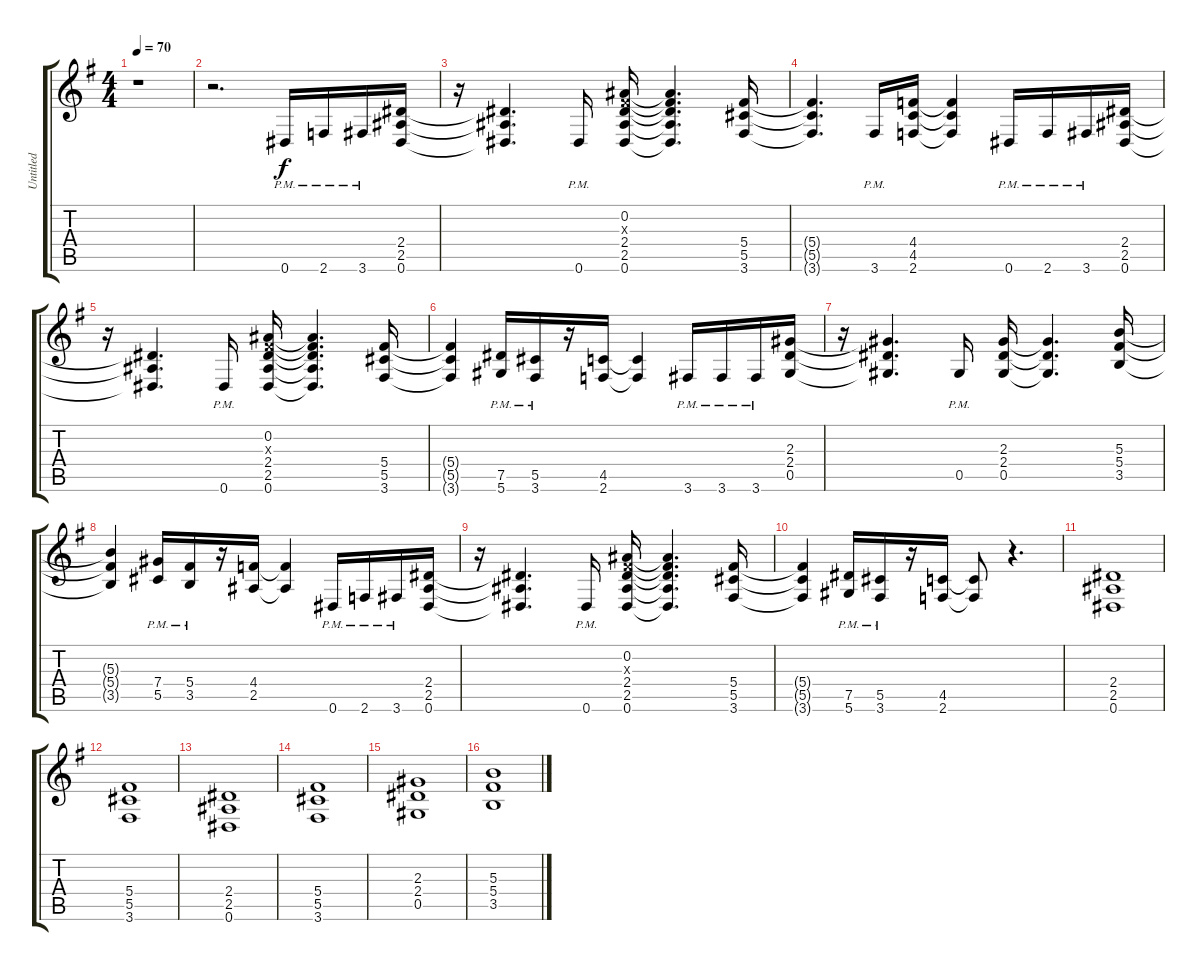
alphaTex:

\track ("Untitled" "Untitled") {instrument distortionguitar}
\staff {score tabs}
\tuning (Eb4 Bb3 Gb3 Db3 Ab2 Eb2) {hide}
\ts (4 4)
\tempo 70
\clef g2
\ks g
r.1{dy f} |
r.2{d} 0.6{pm}.16 2.6{pm}.16 3.6{pm}.16 (2.4 2.5 0.6).16 |
r.16 (2.4{t} 2.5{t} 0.6{t}).4{d} 0.6{pm}.16 (0.2 0.3{x} 2.4 2.5 0.6).16 (0.2{t} 0.3{t} 2.4{t} 2.5{t} 0.6{t}).4{d} (5.4 5.5 3.6).16 |
(5.4{t} 5.5{t} 3.6{t}).4{d} 3.6{pm}.16 (4.4 4.5 2.6).16 (4.4{t} 4.5{t} 2.6{t}).4 0.6{pm}.16 2.6{pm}.16 3.6{pm}.16 (2.4 2.5 0.6).16 |
r.16 (2.4{t} 2.5{t} 0.6{t}).4{d} 0.6{pm}.16 (0.2 0.3{x} 2.4 2.5 0.6).16 (0.2{t} 0.3{t} 2.4{t} 2.5{t} 0.6{t}).4{d} (5.4 5.5 3.6).16 |
(5.4{t} 5.5{t} 3.6{t}).4 (7.5{pm} 5.6{pm}).16 (5.5{pm} 3.6{pm}).16 r.16 (4.5 2.6).16 (4.5{t} 2.6{t}).4 3.6{pm}.16 3.6{pm}.16 3.6{pm}.16 (2.3 2.4 0.5).16 |
r.16 (2.3{t} 2.4{t} 0.5{t}).4{d} 0.5{pm}.16 (2.3 2.4 0.5).16 (2.3{t} 2.4{t} 0.5{t}).4{d} (5.3 5.4 3.5).16 |
(5.3{t} 5.4{t} 3.5{t}).4 (7.4{pm} 5.5{pm}).16 (5.4{pm} 3.5{pm}).16 r.16 (4.4 2.5).16 (4.4{t} 2.5{t}).4 0.6{pm}.16 2.6{pm}.16 3.6{pm}.16 (2.4 2.5 0.6).16 |
r.16 (2.4{t} 2.5{t} 0.6{t}).4{d} 0.6{pm}.16 (0.2 0.3{x} 2.4 2.5 0.6).16 (0.2{t} 0.3{t} 2.4{t} 2.5{t} 0.6{t}).4{d} (5.4 5.5 3.6).16 |
(5.4{t} 5.5{t} 3.6{t}).4 (7.5{pm} 5.6{pm}).16 (5.5{pm} 3.6{pm}).16 r.16 (4.5 2.6).16 (4.5{t} 2.6{t}).8 r.4{d} |
(2.4 2.5 0.6).1 |
(5.4 5.5 3.6).1 |
(2.4 2.5 0.6).1 |
(5.4 5.5 3.6).1 |
(2.3 2.4 0.5).1 |
(5.3 5.4 3.5).1
